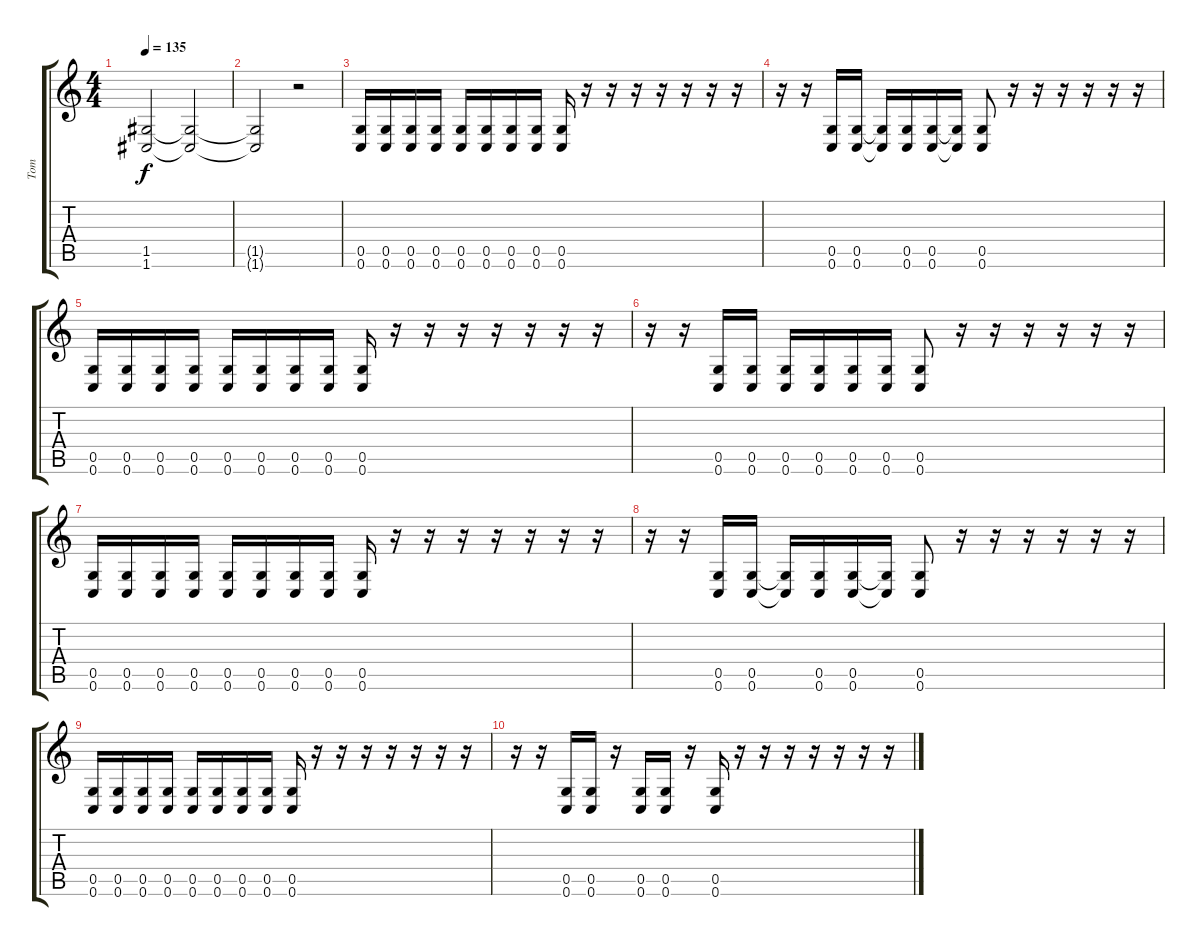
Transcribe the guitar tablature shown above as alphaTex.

\track ("Tom" "Tom") {instrument distortionguitar}
\staff {score tabs}
\tuning (D4 A3 F3 C3 G2 C2) {hide}
\ts (4 4)
\tempo 135
\clef g2
\ks c
(1.5{t} 1.6{t}).2{dy f} (1.5{t} 1.6{t}).2 |
(1.5{t} 1.6{t}).2 r.2 |
(0.5 0.6).16 (0.5 0.6).16 (0.5 0.6).16 (0.5 0.6).16 (0.5 0.6).16 (0.5 0.6).16 (0.5 0.6).16 (0.5 0.6).16 (0.5 0.6).16 r.16 r.16 r.16 r.16 r.16 r.16 r.16 |
r.16 r.16 (0.5 0.6).16 (0.5 0.6).16 (0.5{t} 0.6{t}).16 (0.5 0.6).16 (0.5 0.6).16 (0.5{t} 0.6{t}).16 (0.5 0.6).8 r.16 r.16 r.16 r.16 r.16 r.16 |
(0.5 0.6).16 (0.5 0.6).16 (0.5 0.6).16 (0.5 0.6).16 (0.5 0.6).16 (0.5 0.6).16 (0.5 0.6).16 (0.5 0.6).16 (0.5 0.6).16 r.16 r.16 r.16 r.16 r.16 r.16 r.16 |
r.16 r.16 (0.5 0.6).16 (0.5 0.6).16 (0.5 0.6).16 (0.5 0.6).16 (0.5 0.6).16 (0.5 0.6).16 (0.5 0.6).8 r.16 r.16 r.16 r.16 r.16 r.16 |
(0.5 0.6).16 (0.5 0.6).16 (0.5 0.6).16 (0.5 0.6).16 (0.5 0.6).16 (0.5 0.6).16 (0.5 0.6).16 (0.5 0.6).16 (0.5 0.6).16 r.16 r.16 r.16 r.16 r.16 r.16 r.16 |
r.16 r.16 (0.5 0.6).16 (0.5 0.6).16 (0.5{t} 0.6{t}).16 (0.5 0.6).16 (0.5 0.6).16 (0.5{t} 0.6{t}).16 (0.5 0.6).8 r.16 r.16 r.16 r.16 r.16 r.16 |
(0.5 0.6).16 (0.5 0.6).16 (0.5 0.6).16 (0.5 0.6).16 (0.5 0.6).16 (0.5 0.6).16 (0.5 0.6).16 (0.5 0.6).16 (0.5 0.6).16 r.16 r.16 r.16 r.16 r.16 r.16 r.16 |
r.16 r.16 (0.5 0.6).16 (0.5 0.6).16 r.16 (0.5 0.6).16 (0.5 0.6).16 r.16 (0.5 0.6).16 r.16 r.16 r.16 r.16 r.16 r.16 r.16
